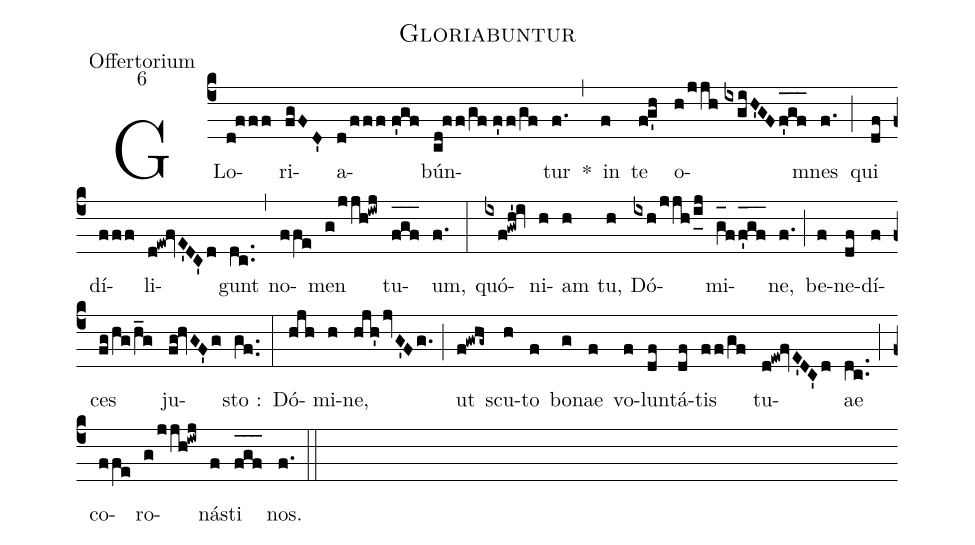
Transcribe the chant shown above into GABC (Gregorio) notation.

name:Gloriabuntur;
office-part:Offertorium;
mode:6;
%%
(c4) GLo(d!fff)ri(fgFD')a(d/fff//f'gf)bún(cd!ff/gf//f'f/gf)tur(f.) *(,) in(f) te(fg'h) o(h/jjh//ixgiH'GFf'_[oh:h]g_[oh:h]f_[oh:h])mnes(f.) (;) qui(df) dí(fff)li(d!ew!fvE'DC'd)gunt(dc..) (,) no(ffe)men(g/jjh!iwj) tu(f_[oh:h]g_[oh:h]f_[oh:h])um,(f.) (:) quó(ixf!gwh'!iv)ni(h)am(h) tu,(h) Dó(ixh/jjh/i_[uh:l]j)mi(g_[oh:h]ff'_[oh:h]g_[oh:h]f_[oh:h])ne,(f.) (;) be(f)ne(df)dí(f)ces(fg/hg/h_g) ju(fg!hvGF'g)sto :(gf..) (:) Dó(hjh)mi(h)ne,(hjh'jvG'Fg.) (;) ut(f!gwhg~) scu(h)to(f) bo(g)nae(f) vo(f)lun(df)tá(df)tis(ff/gf) tu(d!ew!fvE'DC'd)ae(dc..) (;) co(ffe)ro(g/jjh!iwj)ná(f)sti(f_[oh:h]g_[oh:h]f_[oh:h]) nos.(f.) (::)
